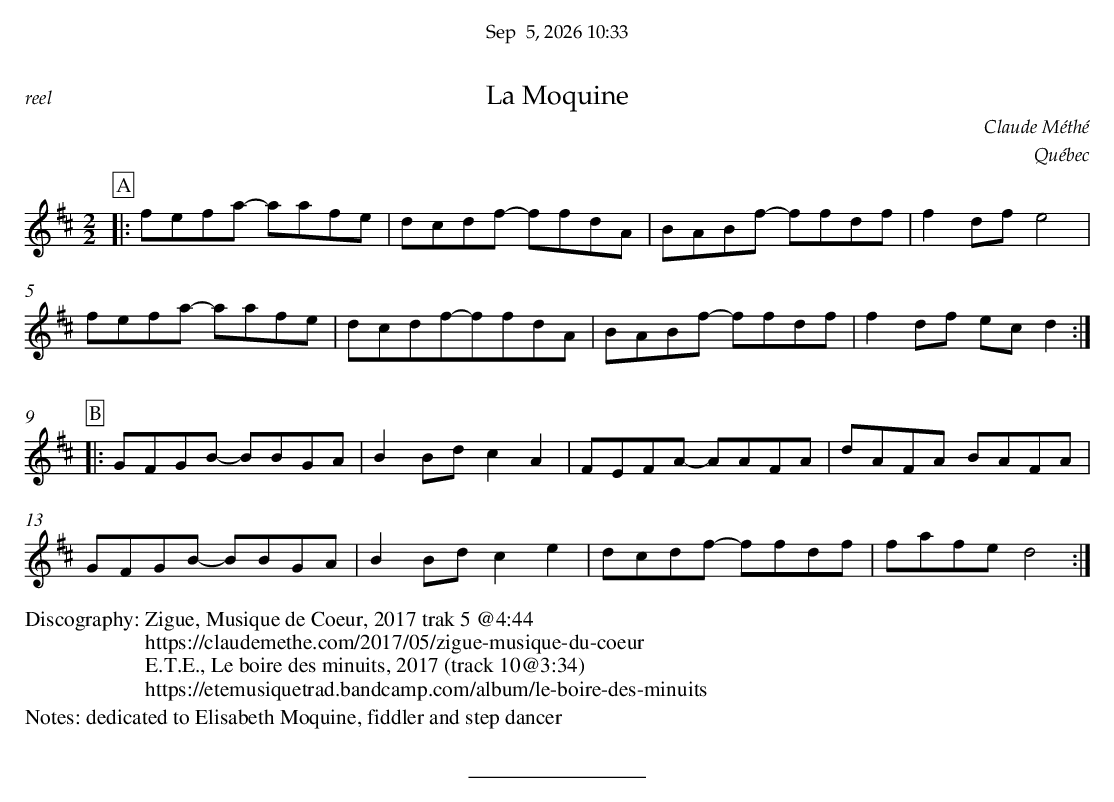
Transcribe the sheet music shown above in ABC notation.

X:1
T:La Moquine
C:Claude Méthé
O:Québec
M:2/2
L:1/8
K:Dmaj
P:A
|:fefa-  aafe | dcdf- ffdA | BABf- ffdf | f2 df e4 |
  fefa- aafe | dcdf-ffdA | BABf- ffdf | f2 df ec d2 :|
%%vskip 0.5cm
P:B
|:GFGB- BBGA | B2 Bd c2 A2 | FEFA- AAFA | dAFA BAFA |
  GFGB- BBGA | B2 Bd c2 e2 | dcdf- ffdf | fafe d4 :|
